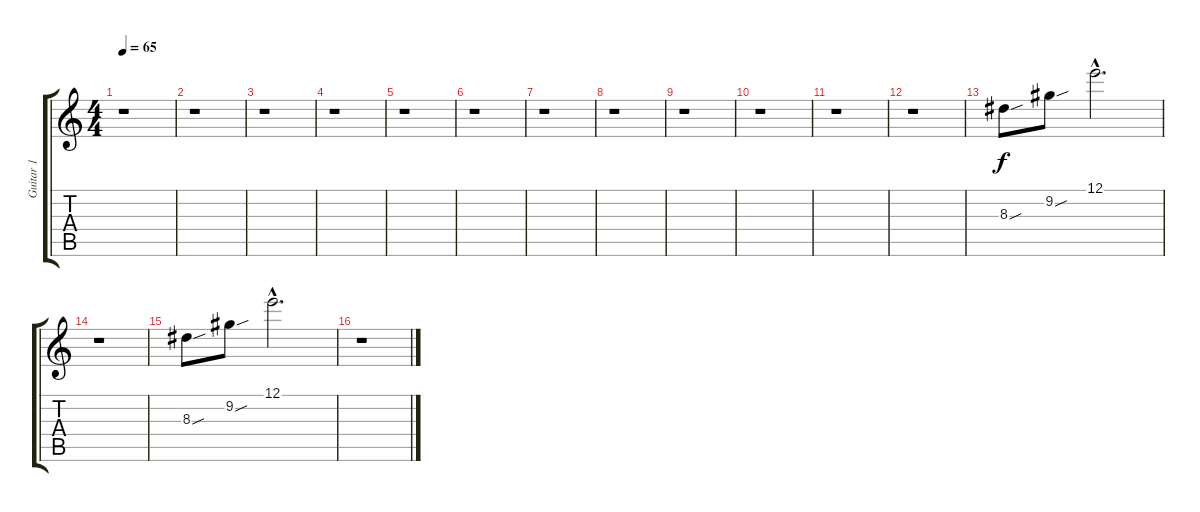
\track ("Guitar 1" "Guitar 1") {instrument electricguitarclean}
\staff {score tabs}
\tuning (E4 B3 G3 D3 A2 E2) {hide}
\ts (4 4)
\tempo 65
\clef g2
\ks c
r.1{dy f instrument electricguitarclean} |
r.1 |
r.1 |
r.1 |
r.1 |
r.1 |
r.1 |
r.1 |
r.1 |
r.1 |
r.1 |
r.1 |
8.3{sou}.8 9.2{sou}.8 12.1{hac}.2{d} |
r.1 |
8.3{sou}.8 9.2{sou}.8 12.1{hac}.2{d} |
r.1
